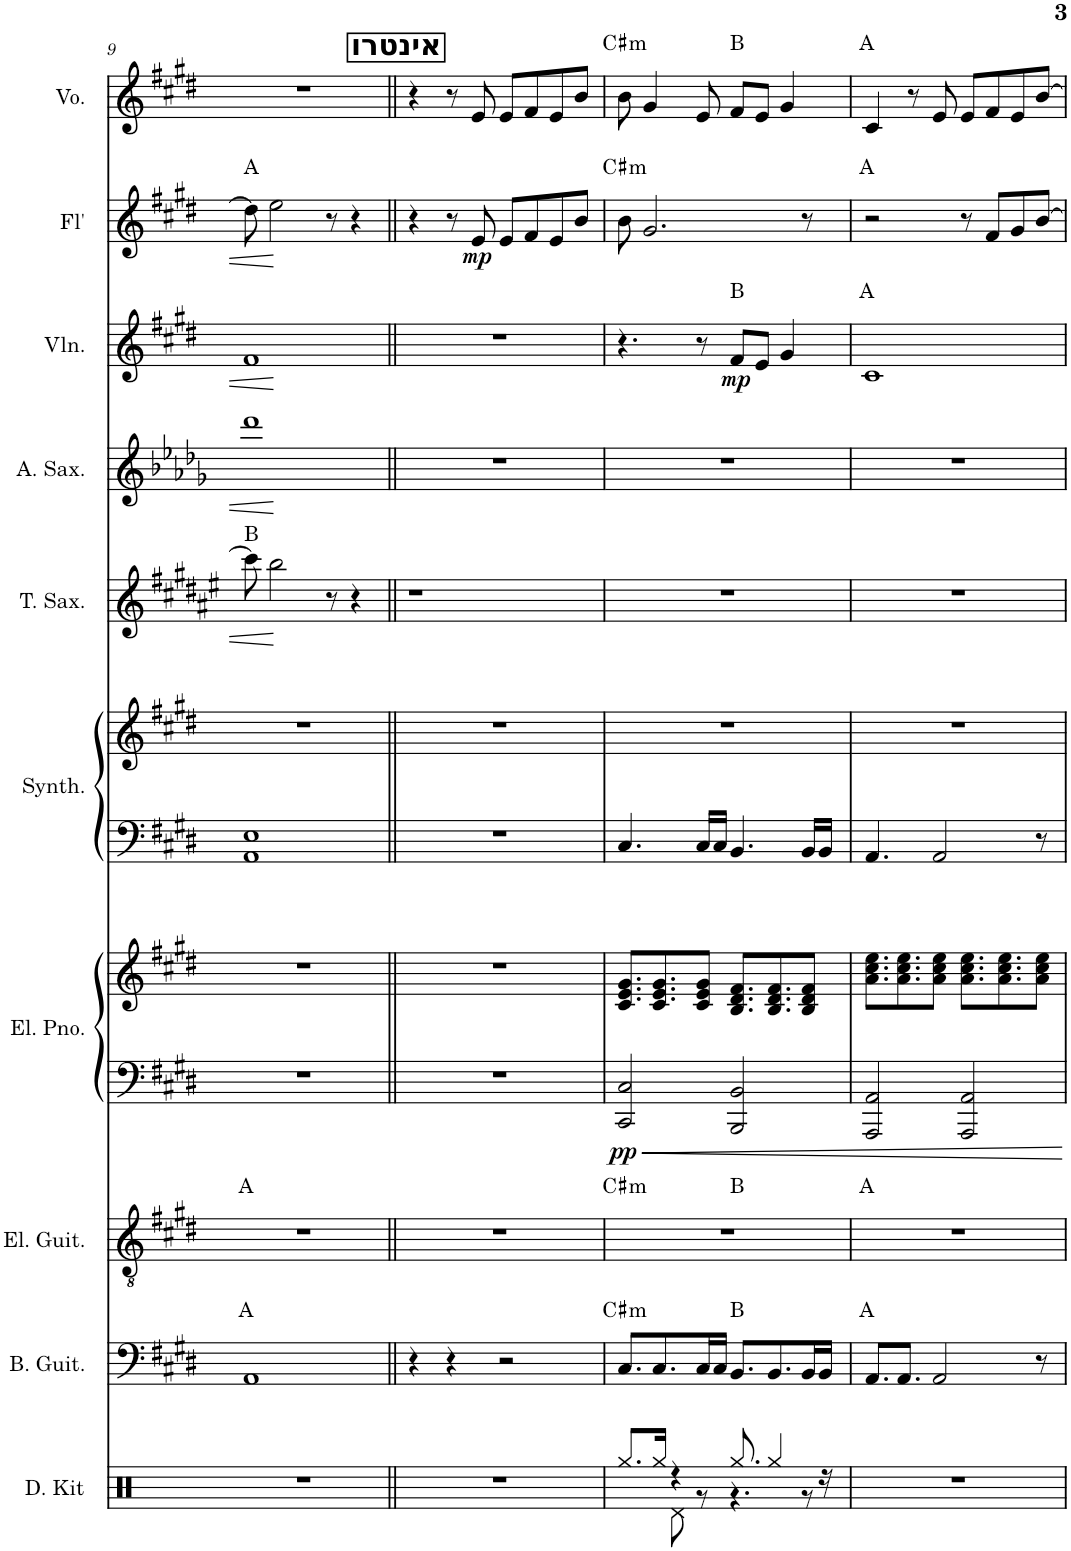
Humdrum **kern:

**kern	**kern	**harte	**kern	**harte	**kern	**kern	**dynam	**kern	**kern	**kern	**harte	**kern	**kern	**dynam	**harte	**kern	**dynam	**harte	**kern	**harte
*part10	*part9	*part9	*part8	*part8	*part7	*part7	*part7	*part6	*part6	*part5	*part5	*part4	*part3	*part3	*part3	*part2	*part2	*part2	*part1	*part1
*staff12	*staff11	*	*staff10	*	*staff9	*staff8	*staff8/9	*staff7	*staff6	*staff5	*	*staff4	*staff3	*staff3	*	*staff2	*staff2	*	*staff1	*
*I"Drum Kit	*I"Bass Guitar	*	*I"Electric Guitar	*	*I"Electric Piano	*	*	*I"Synthesizer	*	*I"Tenor Saxophone	*	*I"Alto Saxophone	*I"Violin	*	*	*I"Flute	*	*	*I"Voice	*
*I'D. Kit	*I'B. Guit.	*	*I'El. Guit.	*	*I'El. Pno.	*	*	*I'Synth.	*	*I'T. Sax.	*	*I'A. Sax.	*I'Vln.	*	*	*I'Fl'	*	*	*I'Vo.	*
!!LO:PB:g=z
*clefX	*clefF4	*	*clefGv2	*	*clefF4	*clefG2	*	*clefF4	*clefG2	*clefG2	*	*clefG2	*clefG2	*	*	*clefG2	*	*	*clefG2	*
*	*Trd7c12	*	*	*	*	*	*	*	*	*Trd8c14	*	*Trd5c9	*	*	*	*	*	*	*	*
*k[]	*k[f#c#g#d#]	*	*k[f#c#g#d#]	*	*k[f#c#g#d#]	*k[f#c#g#d#]	*	*k[f#c#g#d#]	*k[f#c#g#d#]	*k[f#c#g#d#a#e#]	*	*k[b-e-a-d-g-]	*k[f#c#g#d#]	*	*	*k[f#c#g#d#]	*	*	*k[f#c#g#d#]	*
*M4/4	*M4/4	*	*M4/4	*	*M4/4	*M4/4	*	*M4/4	*M4/4	*M4/4	*	*M4/4	*M4/4	*	*	*M4/4	*	*	*M4/4	*
=9	=9	=9	=9	=9	=9	=9	=9	=9	=9	=9	=9	=9	=9	=9	=9	=9	=9	=9	=9	=9
1r	1AA	A:maj	1r	A:maj	1r	1r	.	1AA 1E	1r	8ccc#\]	B:maj	1ddd-	1f#	.	.	8dd#\]	.	A:maj	1r	.
.	.	.	.	.	.	.	.	.	.	2bb\	.	.	.	.	.	2ee\	.	.	.	.
.	.	.	.	.	.	.	.	.	.	8r	.	.	.	.	.	8r	.	.	.	.
.	.	.	.	.	.	.	.	.	.	4r	.	.	.	.	.	4r	.	.	.	.
!!LO:REH:place=s1:a:B:cj:fs=14:t=אינטרו
=10||	=10||	=10||	=10||	=10||	=10||	=10||	=10||	=10||	=10||	=10||	=10||	=10||	=10||	=10||	=10||	=10||	=10||	=10||	=10||	=10||
1r	4r	.	1r	.	1r	1r	.	1r	1r	1r	.	1r	1r	.	.	4r	.	.	4r	.
.	4r	.	.	.	.	.	.	.	.	.	.	.	.	.	.	8r	.	.	8r	.
!	!	!	!	!	!	!	!	!	!	!	!	!	!	!	!	!	!LO:DY:b	!	!	!
.	.	.	.	.	.	.	.	.	.	.	.	.	.	.	.	8e/	mp	.	8e/	.
.	2r	.	.	.	.	.	.	.	.	.	.	.	.	.	.	8e/L	.	.	8e/L	.
.	.	.	.	.	.	.	.	.	.	.	.	.	.	.	.	8f#/	.	.	8f#/	.
.	.	.	.	.	.	.	.	.	.	.	.	.	.	.	.	8e/	.	.	8e/	.
.	.	.	.	.	.	.	.	.	.	.	.	.	.	.	.	8b/J	.	.	8b/J	.
=11	=11	=11	=11	=11	=11	=11	=11	=11	=11	=11	=11	=11	=11	=11	=11	=11	=11	=11	=11	=11
*^	*	*	*	*	*	*	*	*	*	*	*	*	*	*	*	*	*	*	*	*
!	!	!	!LO:H:kt=m	!	!LO:H:kt=m	!	!	!LO:DY:b=2	!	!	!	!	!	!	!	!	!	!	!LO:H:kt=m	!	!LO:H:kt=m
*	*	*	*	*^	*	*	*	*	*	*	*	*	*	*	*	*	*	*	*	*	*
8.Rgg/L	4ryy	8.C#/L	C#:min	1r	2ryy	C#:min	2CC#/ 2C#/	8.c#/ 8.e/ 8.g#/L	pp	4.C#/	1r	1r	.	1r	4.r	.	.	8b\	.	C#:min	8b\	C#:min
.	.	.	.	.	.	.	.	.	.	.	.	.	.	.	.	.	.	2.g#/	.	.	4g#/	.
16Rgg/Jk	.	8.C#/	.	.	.	.	.	8.c#/ 8.e/ 8.g#/	.	.	.	.	.	.	.	.	.	.	.	.	.	.
4r	8Rd\	.	.	.	.	.	.	.	.	.	.	.	.	.	.	.	.	.	.	.	.	.
.	8r	16C#/L	.	.	.	.	.	8c#/ 8e/ 8g#/J	.	16C#/LL	.	.	.	.	8r	.	.	.	.	.	8e/	.
.	.	16C#/JJ	.	.	.	.	.	.	.	16C#/JJ	.	.	.	.	.	.	.	.	.	.	.	.
!	!	!	!	!	!	!	!	!	!	!	!	!	!	!	!	!LO:DY:b	!	!	!	!	!	!
8.Rgg/	4.r	8.BB/L	B:maj	.	2ryy	B:maj	2BBB/ 2BB/	8.B/ 8.d#/ 8.f#/L	.	4.BB/	.	.	.	.	8f#/L	mp	B:maj	.	.	.	8f#/L	B:maj
.	.	.	.	.	.	.	.	.	.	.	.	.	.	.	8e/J	.	.	.	.	.	8e/J	.
4Rgg/	.	8.BB/	.	.	.	.	.	8.B/ 8.d#/ 8.f#/	.	.	.	.	.	.	.	.	.	.	.	.	.	.
.	.	.	.	.	.	.	.	.	.	.	.	.	.	.	4g#/	.	.	.	.	.	4g#/	.
.	8r	16BB/L	.	.	.	.	.	8B/ 8d#/ 8f#/J	.	16BB/LL	.	.	.	.	.	.	.	8r	.	.	.	.
16r	.	16BB/JJ	.	.	.	.	.	.	.	16BB/JJ	.	.	.	.	.	.	.	.	.	.	.	.
*v	*v	*	*	*v	*v	*	*	*	*	*	*	*	*	*	*	*	*	*	*	*	*	*
=12	=12	=12	=12	=12	=12	=12	=12	=12	=12	=12	=12	=12	=12	=12	=12	=12	=12	=12	=12	=12
1r	8.AA/L	A:maj	1r	A:maj	2AAA/ 2AA/	8.a\ 8.cc#\ 8.ee\L	.	4.AA/	1r	1r	.	1r	1c#	.	A:maj	2r	.	A:maj	4c#/	A:maj
.	8.AA/J	.	.	.	.	8.a\ 8.cc#\ 8.ee\	.	.	.	.	.	.	.	.	.	.	.	.	.	.
.	.	.	.	.	.	.	.	.	.	.	.	.	.	.	.	.	.	.	8r	.
.	2AA/	.	.	.	.	8a\ 8cc#\ 8ee\J	.	2AA/	.	.	.	.	.	.	.	.	.	.	8e/	.
.	.	.	.	.	2AAA/ 2AA/	8.a\ 8.cc#\ 8.ee\L	.	.	.	.	.	.	.	.	.	8r	.	.	8e/L	.
.	.	.	.	.	.	.	.	.	.	.	.	.	.	.	.	8f#/L	.	.	8f#/	.
.	.	.	.	.	.	8.a\ 8.cc#\ 8.ee\	.	.	.	.	.	.	.	.	.	.	.	.	.	.
.	.	.	.	.	.	.	.	.	.	.	.	.	.	.	.	8g#/	.	.	8e/	.
.	8r	.	.	.	.	8a\ 8cc#\ 8ee\J	.	8r	.	.	.	.	.	.	.	[8b/J	.	.	[8b/J	.
=	=	=	=	=	=	=	=	=	=	=	=	=	=	=	=	=	=	=	=	=
*-	*-	*-	*-	*-	*-	*-	*-	*-	*-	*-	*-	*-	*-	*-	*-	*-	*-	*-	*-	*-
